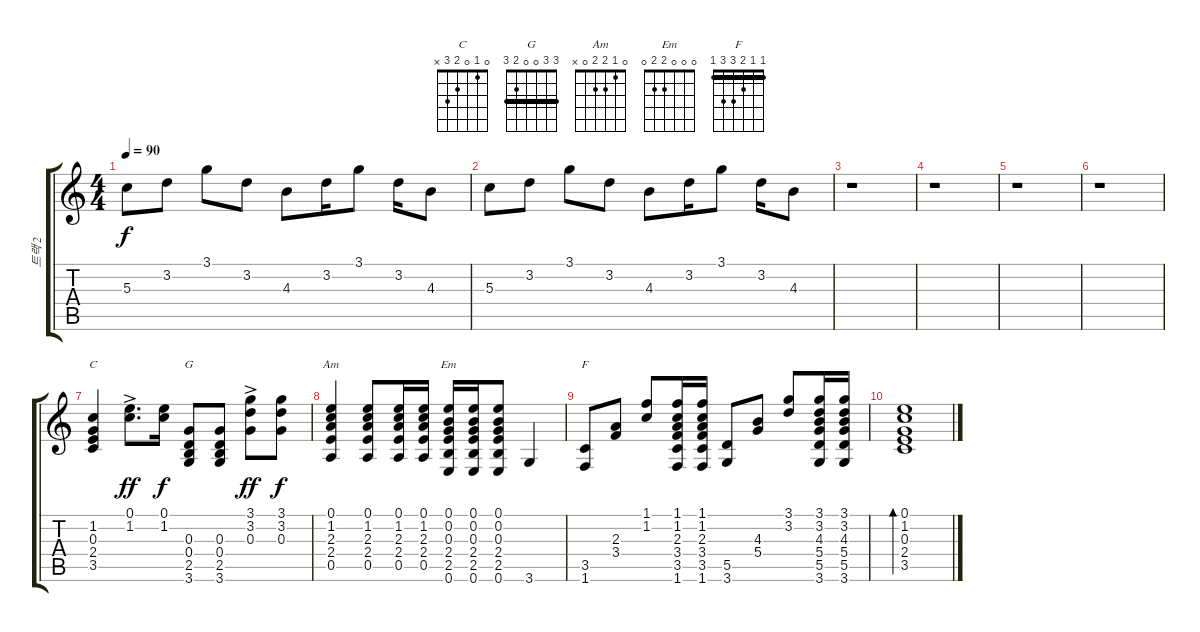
\track ("트랙 2" "트랙 2") {instrument overdrivenguitar}
\staff {score tabs}
\tuning (E4 B3 G3 D3 A2 E2) {hide}
\chord ("C" 0 1 0 2 3 x)
\chord ("G" 3 3 0 0 2 3) {barre 3}
\chord ("Am" 0 1 2 2 0 x)
\chord ("Em" 0 0 0 2 2 0)
\chord ("F" 1 1 2 3 3 1) {barre 1}
\ts (4 4)
\tempo 90
\clef g2
\ks c
5.3.8{dy f} 3.2.8 3.1.8 3.2.8 4.3.8 3.2.16 3.1.8 3.2.16 4.3.8 |
5.3.8 3.2.8 3.1.8 3.2.8 4.3.8 3.2.16 3.1.8 3.2.16 4.3.8 |
r.1 |
r.1 |
r.1 |
r.1 |
(1.2 0.3 2.4 3.5).4{ch "C"} (0.1{ac} 1.2).8{d dy ff} (0.1 1.2).16{dy f} (0.3 0.4 2.5 3.6).8{ch "G"} (0.3 0.4 2.5 3.6).8 (3.1{ac} 3.2 0.3).8{dy ff} (3.1 3.2 0.3).8{dy f} |
(0.1 1.2 2.3 2.4 0.5).4{ch "Am"} (0.1 1.2 2.3 2.4 0.5).8 (0.1 1.2 2.3 2.4 0.5).16 (0.1 1.2 2.3 2.4 0.5).16 (0.1 0.2 0.3 2.4 2.5 0.6).16{ch "Em"} (0.1 0.2 0.3 2.4 2.5 0.6).16 (0.1 0.2 0.3 2.4 2.5 0.6).8 3.6.4 |
(3.5 1.6).8{ch "F"} (2.3 3.4).8 (1.1 1.2).8 (1.1 1.2 2.3 3.4 3.5 1.6).16 (1.1 1.2 2.3 3.4 3.5 1.6).16 (5.5 3.6).8 (4.3 5.4).8 (3.1 3.2).8 (3.1 3.2 4.3 5.4 5.5 3.6).16 (3.1 3.2 4.3 5.4 5.5 3.6).16 |
(0.1 1.2 0.3 2.4 3.5).1{bd 240}
